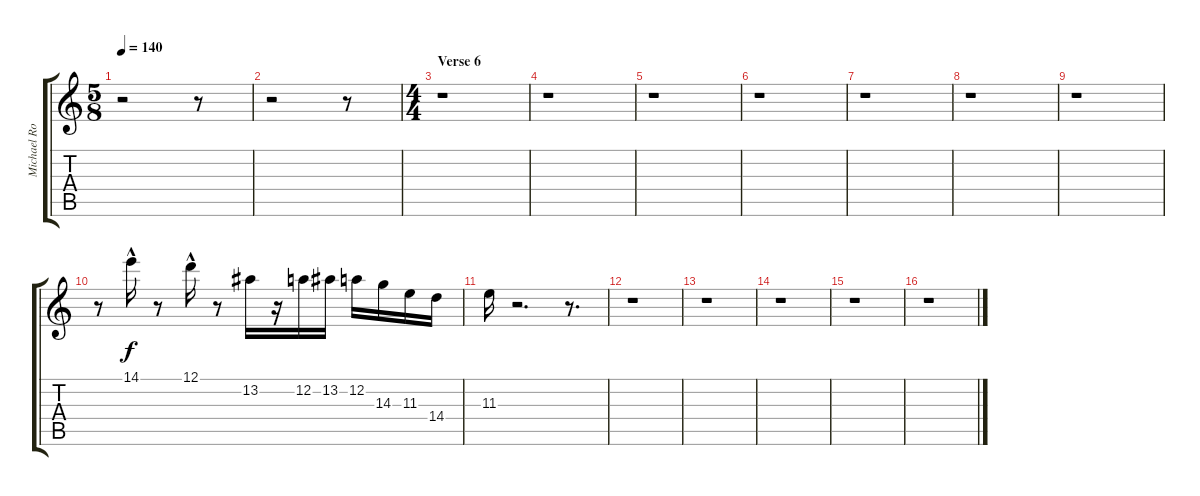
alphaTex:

\track ("Michael Romeo Acoustic Guitar/Solos/Fill" "Michael Ro") {instrument acousticguitarsteel}
\staff {score tabs}
\tuning (D4 A3 F3 C3 G2 D2) {hide}
\ts (5 8)
\tempo 140
\clef g2
\ks c
r.2{dy f} r.8 |
r.2 r.8 |
\ts (4 4)
\section ("" "Verse 6")
r.1 |
r.1 |
r.1 |
r.1 |
r.1 |
r.1 |
r.1 |
r.8{instrument distortionguitar} 14.1{hac}.16 r.8 12.1{hac}.16 r.8 13.2.16 r.16 12.2.16 13.2.16 12.2.16 14.3.16 11.3.16 14.4.16 |
11.3.16 r.2{d} r.8{d} |
r.1 |
r.1 |
r.1 |
r.1 |
r.1
